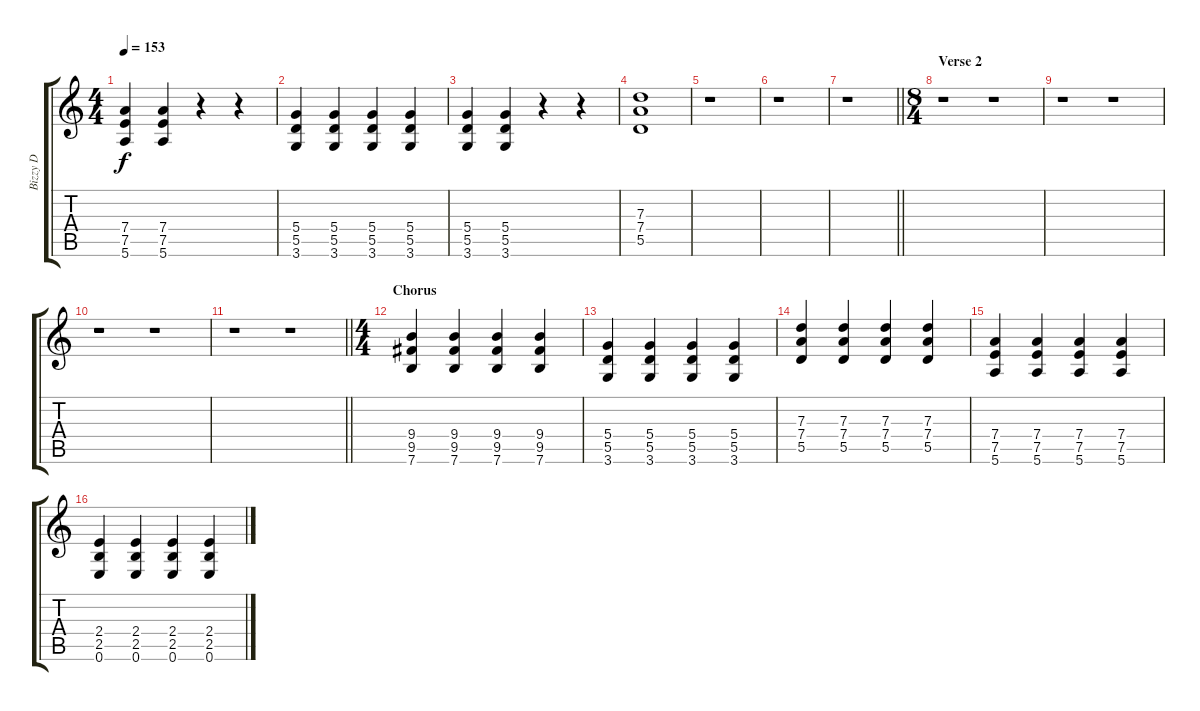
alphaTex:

\track ("Bizzy D" "Bizzy D") {instrument distortionguitar}
\staff {score tabs}
\tuning (E4 B3 G3 D3 A2 E2) {hide}
\ts (4 4)
\tempo 153
\clef g2
\ks c
(7.4 7.5 5.6).4{dy f} (7.4 7.5 5.6).4 r.4 r.4 |
(5.4 5.5 3.6).4 (5.4 5.5 3.6).4 (5.4 5.5 3.6).4 (5.4 5.5 3.6).4 |
(5.4 5.5 3.6).4 (5.4 5.5 3.6).4 r.4 r.4 |
(7.3 7.4 5.5).1 |
r.1 |
r.1 |
\barLineRight lightlight
r.1 |
\ts (8 4)
\section ("" "Verse 2")
r.1 r.1 |
r.1 r.1 |
r.1 r.1 |
\barLineRight lightlight
r.1 r.1 |
\ts (4 4)
\section ("" "Chorus")
(9.4 9.5 7.6).4 (9.4 9.5 7.6).4 (9.4 9.5 7.6).4 (9.4 9.5 7.6).4 |
(5.4 5.5 3.6).4 (5.4 5.5 3.6).4 (5.4 5.5 3.6).4 (5.4 5.5 3.6).4 |
(7.3 7.4 5.5).4 (7.3 7.4 5.5).4 (7.3 7.4 5.5).4 (7.3 7.4 5.5).4 |
(7.4 7.5 5.6).4 (7.4 7.5 5.6).4 (7.4 7.5 5.6).4 (7.4 7.5 5.6).4 |
(2.4 2.5 0.6).4 (2.4 2.5 0.6).4 (2.4 2.5 0.6).4 (2.4 2.5 0.6).4
